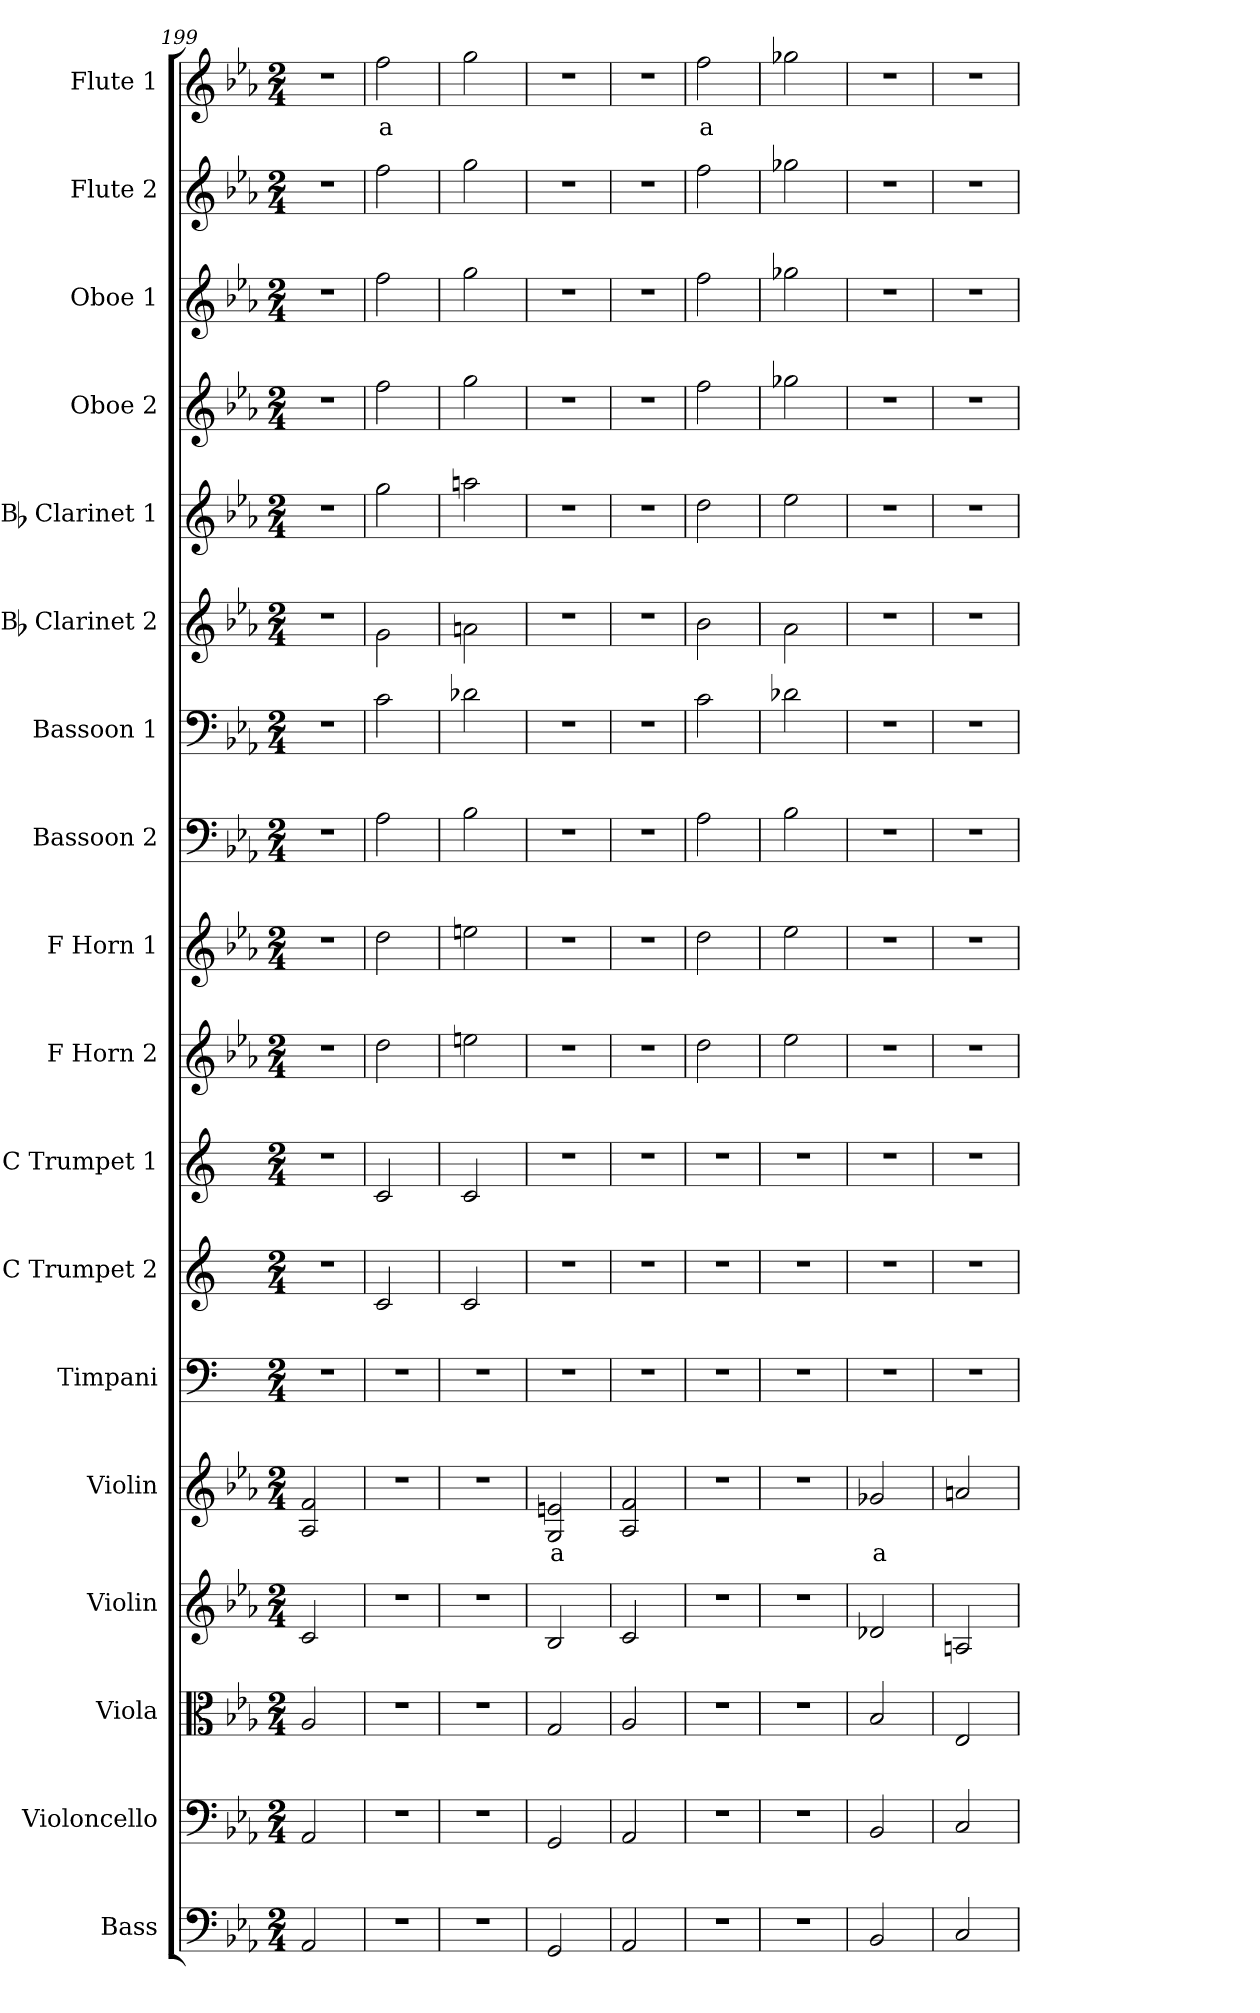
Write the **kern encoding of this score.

**kern	**kern	**kern	**kern	**kern	**text	**kern	**kern	**kern	**kern	**kern	**kern	**kern	**kern	**kern	**kern	**kern	**kern	**kern	**text
*part18	*part17	*part16	*part15	*part14	*part14	*part13	*part12	*part11	*part10	*part9	*part8	*part7	*part6	*part5	*part4	*part3	*part2	*part1	*part1
*staff18	*staff17	*staff16	*staff15	*staff14	*staff14	*staff13	*staff12	*staff11	*staff10	*staff9	*staff8	*staff7	*staff6	*staff5	*staff4	*staff3	*staff2	*staff1	*staff1
*I"Bass	*I"Violoncello	*I"Viola	*I"Violin	*I"Violin	*	*I"Timpani	*I"C Trumpet 2	*I"C Trumpet 1	*I"F Horn 2	*I"F Horn 1	*I"Bassoon 2	*I"Bassoon 1	*I"Bb Clarinet 2	*I"Bb Clarinet 1	*I"Oboe 2	*I"Oboe 1	*I"Flute 2	*I"Flute 1	*
*I'B	*I'Vc	*I'Vla	*I'Vln	*I'Vln	*	*I'Timp	*I'Tpt 2	*I'Tpt 1	*I'Hn 2	*I'Hn 1	*I'Bsn 2	*I'Bsn 1	*I'Cl 2	*I'Cl 1	*I'Ob 2	*I'Ob 1	*I'Fl 2	*I'Fl 1	*
*clefF4	*clefF4	*clefC3	*clefG2	*clefG2	*	*clefF4	*clefG2	*clefG2	*clefG2	*clefG2	*clefF4	*clefF4	*clefG2	*clefG2	*clefG2	*clefG2	*clefG2	*clefG2	*
*ITrd7c12	*	*	*	*	*	*	*	*	*ITrd4c7	*ITrd4c7	*	*	*ITrd1c2	*ITrd1c2	*	*	*	*	*
*k[b-e-a-]	*k[b-e-a-]	*k[b-e-a-]	*k[b-e-a-]	*k[b-e-a-]	*	*k[]	*k[]	*k[]	*k[b-e-a-d-]	*k[b-e-a-d-]	*k[b-e-a-]	*k[b-e-a-]	*k[b-e-a-d-g-]	*k[b-e-a-d-g-]	*k[b-e-a-]	*k[b-e-a-]	*k[b-e-a-]	*k[b-e-a-]	*
*M2/4	*M2/4	*M2/4	*M2/4	*M2/4	*	*M2/4	*M2/4	*M2/4	*M2/4	*M2/4	*M2/4	*M2/4	*M2/4	*M2/4	*M2/4	*M2/4	*M2/4	*M2/4	*
=199	=199	=199	=199	=199	=199	=199	=199	=199	=199	=199	=199	=199	=199	=199	=199	=199	=199	=199	=199
2AAA-	2AA-	2A-	2c	2A-/ 2f/	.	2r	2r	2r	2r	2r	2r	2r	2r	2r	2r	2r	2r	2r	.
=200	=200	=200	=200	=200	=200	=200	=200	=200	=200	=200	=200	=200	=200	=200	=200	=200	=200	=200	=200
!	!	!	!	!	!	!	!	!	!	!	!	!	!	!	!	!	!	!	!LO:LY:b
2r	2r	2r	2r	2r	.	2r	2c	2c	2g	2g	2A-\	2c\	2f\	2ff\	2ff	2ff	2ff	2ff	a
=201	=201	=201	=201	=201	=201	=201	=201	=201	=201	=201	=201	=201	=201	=201	=201	=201	=201	=201	=201
2r	2r	2r	2r	2r	.	2r	2c	2c	2a	2an	2B-\	2d-X\	2gn\	2ggn\	2gg	2gg	2gg	2gg	.
=202	=202	=202	=202	=202	=202	=202	=202	=202	=202	=202	=202	=202	=202	=202	=202	=202	=202	=202	=202
!	!	!	!	!	!LO:LY:b	!	!	!	!	!	!	!	!	!	!	!	!	!	!
2GGG	2GG	2G	2B-	2G/ 2en/	a	2r	2r	2r	2r	2r	2r	2r	2r	2r	2r	2r	2r	2r	.
=203	=203	=203	=203	=203	=203	=203	=203	=203	=203	=203	=203	=203	=203	=203	=203	=203	=203	=203	=203
2AAA-	2AA-	2A-	2c	2A-/ 2f/	.	2r	2r	2r	2r	2r	2r	2r	2r	2r	2r	2r	2r	2r	.
=204	=204	=204	=204	=204	=204	=204	=204	=204	=204	=204	=204	=204	=204	=204	=204	=204	=204	=204	=204
!	!	!	!	!	!	!	!	!	!	!	!	!	!	!	!	!	!	!	!LO:LY:b
2r	2r	2r	2r	2r	.	2r	2r	2r	2g	2g	2A-\	2c\	2a-\	2cc\	2ff	2ff	2ff	2ff	a
=205	=205	=205	=205	=205	=205	=205	=205	=205	=205	=205	=205	=205	=205	=205	=205	=205	=205	=205	=205
2r	2r	2r	2r	2r	.	2r	2r	2r	2a-	2a-	2B-\	2d-X\	2g-\	2dd-\	2gg-	2gg-X	2gg-	2gg-X	.
=206	=206	=206	=206	=206	=206	=206	=206	=206	=206	=206	=206	=206	=206	=206	=206	=206	=206	=206	=206
!	!	!	!	!	!LO:LY:b	!	!	!	!	!	!	!	!	!	!	!	!	!	!
2BBB-	2BB-	2B-	2d-X	2g-X	a	2r	2r	2r	2r	2r	2r	2r	2r	2r	2r	2r	2r	2r	.
=207	=207	=207	=207	=207	=207	=207	=207	=207	=207	=207	=207	=207	=207	=207	=207	=207	=207	=207	=207
2CC	2C	2E-	2An	2an	.	2r	2r	2r	2r	2r	2r	2r	2r	2r	2r	2r	2r	2r	.
=	=	=	=	=	=	=	=	=	=	=	=	=	=	=	=	=	=	=	=
*-	*-	*-	*-	*-	*-	*-	*-	*-	*-	*-	*-	*-	*-	*-	*-	*-	*-	*-	*-
